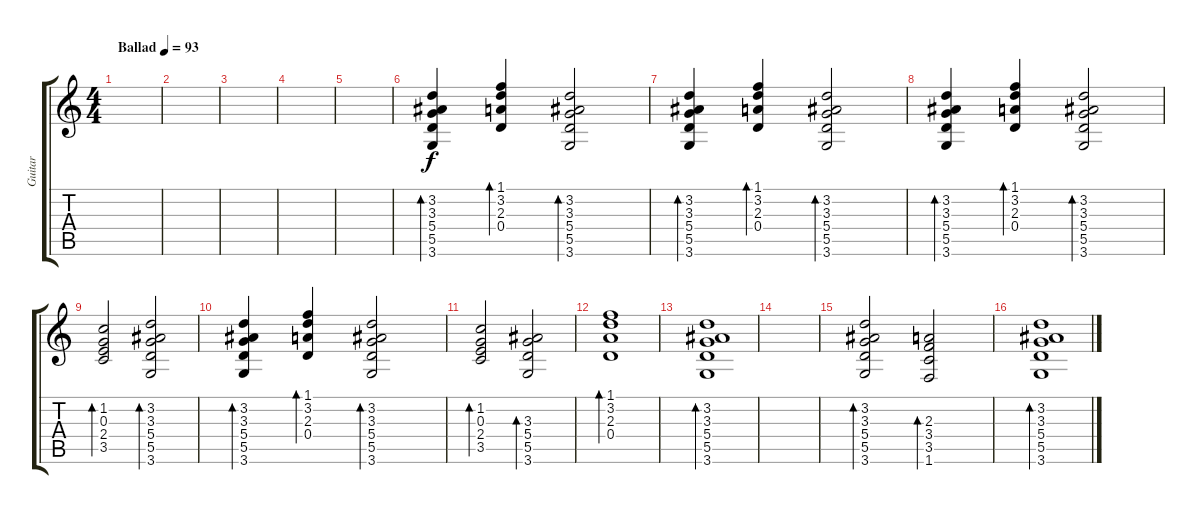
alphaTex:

\track ("Guitar" "Guitar") {instrument acousticguitarsteel}
\staff {score tabs}
\tuning (E4 B3 G3 D3 A2 E2) {hide}
\ts (4 4)
\tempo (93 "Ballad")
\clef g2
\ks c
|
|
|
|
|
(3.2 3.3 5.4 5.5 3.6).4{bd 30} (1.1 3.2 2.3 0.4).4{bd 30} (3.2 3.3 5.4 5.5 3.6).2{bd 30} |
(3.2 3.3 5.4 5.5 3.6).4{bd 30} (1.1 3.2 2.3 0.4).4{bd 30} (3.2 3.3 5.4 5.5 3.6).2{bd 30} |
(3.2 3.3 5.4 5.5 3.6).4{bd 30} (1.1 3.2 2.3 0.4).4{bd 30} (3.2 3.3 5.4 5.5 3.6).2{bd 30} |
(1.2 0.3 2.4 3.5).2{bd 30} (3.2 3.3 5.4 5.5 3.6).2{bd 30} |
(3.2 3.3 5.4 5.5 3.6).4{bd 30} (1.1 3.2 2.3 0.4).4{bd 30} (3.2 3.3 5.4 5.5 3.6).2{bd 30} |
(1.2 0.3 2.4 3.5).2{bd 30} (3.3 5.4 5.5 3.6).2{bd 30} |
(1.1 3.2 2.3 0.4).1{bd 30} |
(3.2 3.3 5.4 5.5 3.6).1{bd 30} |
|
(3.2 3.3 5.4 5.5 3.6).2{bd 30} (2.3 3.4 3.5 1.6).2{bd 30} |
(3.2 3.3 5.4 5.5 3.6).1{bd 30}
